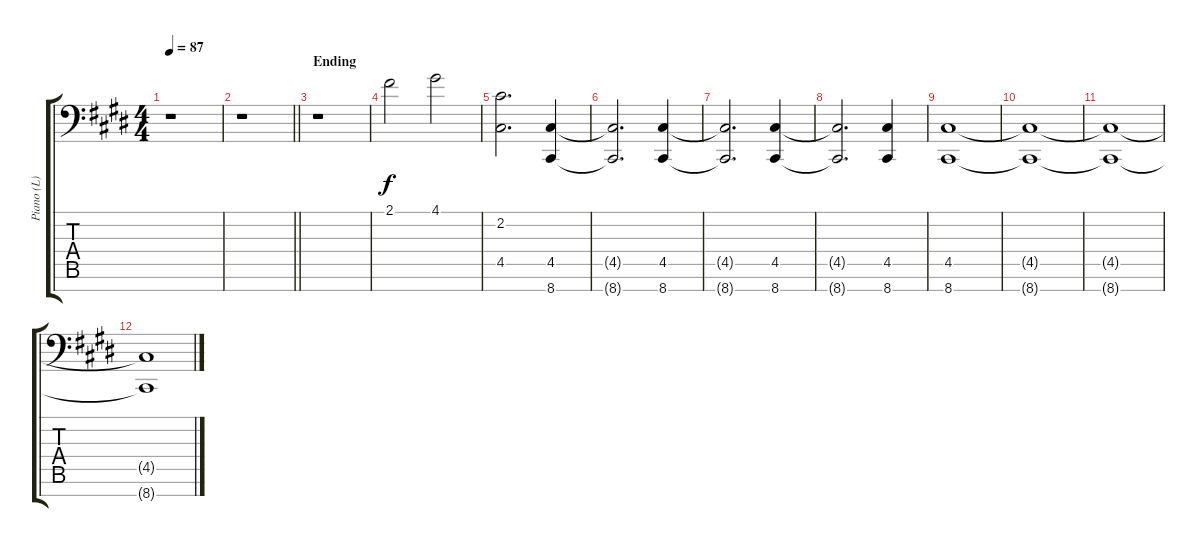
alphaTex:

\track ("Piano (L)" "Piano (L)") {instrument acousticgrandpiano}
\staff {score tabs}
\tuning (E4 B3 G3 D3 A2 E2 F1) {hide}
\ts (4 4)
\tempo 87
\clef f4
\ks e
r.1{dy f} |
\barLineRight lightlight
r.1 |
\section ("" "Ending")
r.1 |
2.1.2 4.1.2 |
(2.2 4.5).2{d} (4.5 8.7).4 |
(4.5{t} 8.7{t}).2{d} (4.5 8.7).4 |
(4.5{t} 8.7{t}).2{d} (4.5 8.7).4 |
(4.5{t} 8.7{t}).2{d} (4.5 8.7).4 |
(4.5 8.7).1 |
(4.5{t} 8.7{t}).1 |
(4.5{t} 8.7{t}).1 |
(4.5{t} 8.7{t}).1
